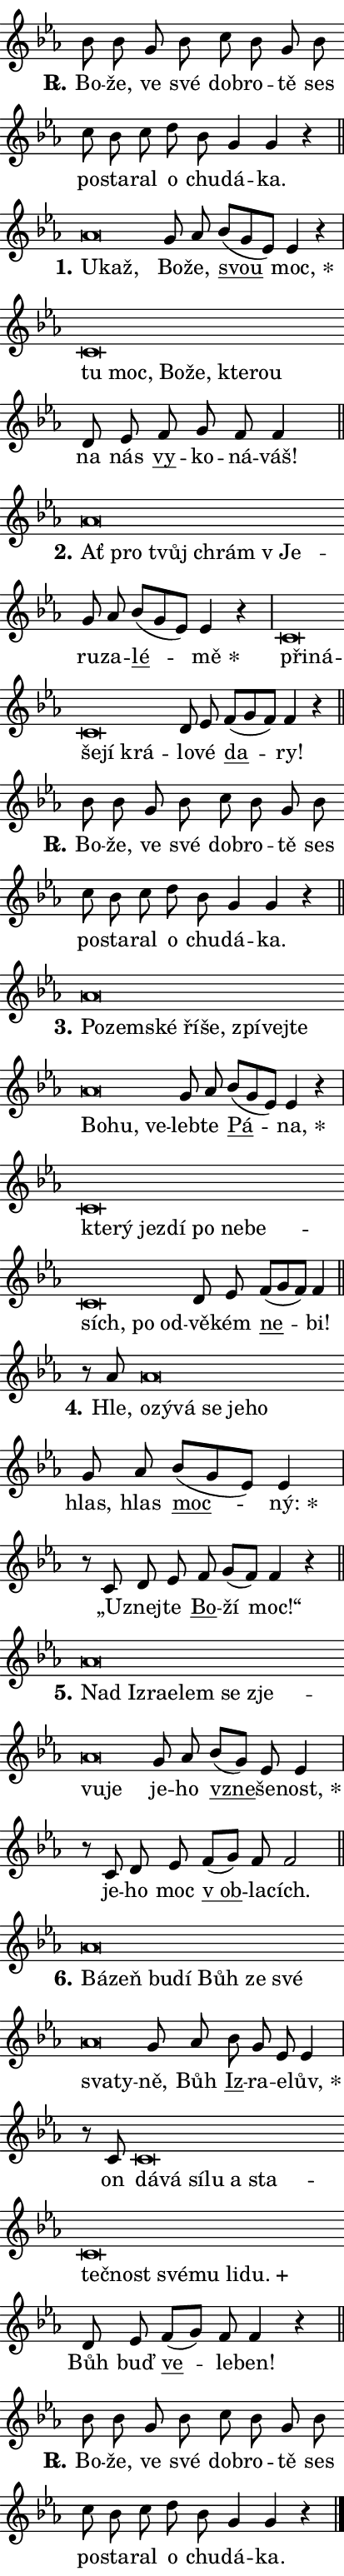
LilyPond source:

\version "2.22.1"
\header { tagline = "" }
\paper {
  indent = 0\cm
  top-margin = 0\cm
  right-margin = 0\cm
  bottom-margin = 0\cm
  left-margin = 0\cm
  paper-width = 7\cm
  page-breaking = #ly:one-page-breaking
  system-system-spacing.basic-distance = #11
  score-system-spacing.basic-distance = #11
  ragged-last = ##f
}


%% Author: Thomas Morley
%% https://lists.gnu.org/archive/html/lilypond-user/2020-05/msg00002.html
#(define (line-position grob)
"Returns position of @var[grob} in current system:
   @code{'start}, if at first time-step
   @code{'end}, if at last time-step
   @code{'middle} otherwise
"
  (let* ((col (ly:item-get-column grob))
         (ln (ly:grob-object col 'left-neighbor))
         (rn (ly:grob-object col 'right-neighbor))
         (col-to-check-left (if (ly:grob? ln) ln col))
         (col-to-check-right (if (ly:grob? rn) rn col))
         (break-dir-left
           (and
             (ly:grob-property col-to-check-left 'non-musical #f)
             (ly:item-break-dir col-to-check-left)))
         (break-dir-right
           (and
             (ly:grob-property col-to-check-right 'non-musical #f)
             (ly:item-break-dir col-to-check-right))))
        (cond ((eqv? 1 break-dir-left) 'start)
              ((eqv? -1 break-dir-right) 'end)
              (else 'middle))))

#(define (tranparent-at-line-position vctor)
  (lambda (grob)
  "Relying on @code{line-position} select the relevant enry from @var{vctor}.
Used to determine transparency,"
    (case (line-position grob)
      ((end) (not (vector-ref vctor 0)))
      ((middle) (not (vector-ref vctor 1)))
      ((start) (not (vector-ref vctor 2))))))

noteHeadBreakVisibility =
#(define-music-function (break-visibility)(vector?)
"Makes @code{NoteHead}s transparent relying on @var{break-visibility}"
#{
  \override NoteHead.transparent =
    #(tranparent-at-line-position break-visibility)
#})

#(define delete-ledgers-for-transparent-note-heads
  (lambda (grob)
    "Reads whether a @code{NoteHead} is transparent.
If so this @code{NoteHead} is removed from @code{'note-heads} from
@var{grob}, which is supposed to be @code{LedgerLineSpanner}.
As a result ledgers are not printed for this @code{NoteHead}"
    (let* ((nhds-array (ly:grob-object grob 'note-heads))
           (nhds-list
             (if (ly:grob-array? nhds-array)
                 (ly:grob-array->list nhds-array)
                 '()))
           ;; Relies on the transparent-property being done before
           ;; Staff.LedgerLineSpanner.after-line-breaking is executed.
           ;; This is fragile ...
           (to-keep
             (remove
               (lambda (nhd)
                 (ly:grob-property nhd 'transparent #f))
               nhds-list)))
      ;; TODO find a better method to iterate over grob-arrays, similiar
      ;; to filter/remove etc for lists
      ;; For now rebuilt from scratch
      (set! (ly:grob-object grob 'note-heads)  '())
      (for-each
        (lambda (nhd)
          (ly:pointer-group-interface::add-grob grob 'note-heads nhd))
        to-keep))))

hideNotes = {
  \noteHeadBreakVisibility #begin-of-line-visible
}
unHideNotes = {
  \noteHeadBreakVisibility #all-visible
}

% work-around for resetting accidentals
% https://lilypond.org/doc/v2.23/Documentation/notation/displaying-rhythms#unmetered-music
cadenzaMeasure = {
  \cadenzaOff
  \partial 1024 s1024
  \cadenzaOn
}

#(define-markup-command (accent layout props text) (markup?)
  "Underline accented syllable"
  (interpret-markup layout props
    #{\markup \override #'(offset . 4.3) \underline { #text }#}))

responsum = \markup \concat {
  "R" \hspace #-1.05 \path #0.1 #'((moveto 0 0.07) (lineto 0.9 0.8)) \hspace #0.05 "."
}

\layout {
    \context {
        \Staff
        \remove "Time_signature_engraver"
        \override LedgerLineSpanner.after-line-breaking = #delete-ledgers-for-transparent-note-heads
    }
    \context {
        \Voice {
            \override NoteHead.output-attributes = #'((class . "notehead"))
            \override Hairpin.height = #0.55
        }
    }
    \context {
        \Lyrics {
            \override StanzaNumber.output-attributes = #'((class . "stanzanumber"))
            \override LyricSpace.minimum-distance = #0.9
            \override LyricText.font-name = #"TeX Gyre Schola"
            \override LyricText.font-size = 1
            \override StanzaNumber.font-name = #"TeX Gyre Schola Bold"
            \override StanzaNumber.font-size = 1
        }
    }
}

% magnetic-lyrics.ily
%
%   written by
%     Jean Abou Samra <jean@abou-samra.fr>
%     Werner Lemberg <wl@gnu.org>
%
%   adapted by
%     Jiri Hon <jiri.hon@gmail.com>
%
% Version 2022-Apr-15

% https://www.mail-archive.com/lilypond-user@gnu.org/msg149350.html

#(define (Left_hyphen_pointer_engraver context)
   "Collect syllable-hyphen-syllable occurrences in lyrics and store
them in properties.  This engraver only looks to the left.  For
example, if the lyrics input is @code{foo -- bar}, it does the
following.

@itemize @bullet
@item
Set the @code{text} property of the @code{LyricHyphen} grob between
@q{foo} and @q{bar} to @code{foo}.

@item
Set the @code{left-hyphen} property of the @code{LyricText} grob with
text @q{foo} to the @code{LyricHyphen} grob between @q{foo} and
@q{bar}.
@end itemize

Use this auxiliary engraver in combination with the
@code{lyric-@/text::@/apply-@/magnetic-@/offset!} hook."
   (let ((hyphen #f)
         (text #f))
     (make-engraver
      (acknowledgers
       ((lyric-syllable-interface engraver grob source-engraver)
        (set! text grob)))
      (end-acknowledgers
       ((lyric-hyphen-interface engraver grob source-engraver)
        ;(when (not (grob::has-interface grob 'lyric-space-interface))
          (set! hyphen grob)));)
      ((stop-translation-timestep engraver)
       (when (and text hyphen)
         (ly:grob-set-object! text 'left-hyphen hyphen))
       (set! text #f)
       (set! hyphen #f)))))

#(define (lyric-text::apply-magnetic-offset! grob)
   "If the space between two syllables is less than the value in
property @code{LyricText@/.details@/.squash-threshold}, move the right
syllable to the left so that it gets concatenated with the left
syllable.

Use this function as a hook for
@code{LyricText@/.after-@/line-@/breaking} if the
@code{Left_@/hyphen_@/pointer_@/engraver} is active."
   (let ((hyphen (ly:grob-object grob 'left-hyphen #f)))
     (when hyphen
       (let ((left-text (ly:spanner-bound hyphen LEFT)))
         (when (grob::has-interface left-text 'lyric-syllable-interface)
           (let* ((common (ly:grob-common-refpoint grob left-text X))
                  (this-x-ext (ly:grob-extent grob common X))
                  (left-x-ext
                   (begin
                     ;; Trigger magnetism for left-text.
                     (ly:grob-property left-text 'after-line-breaking)
                     (ly:grob-extent left-text common X)))
                  ;; `delta` is the gap width between two syllables.
                  (delta (- (interval-start this-x-ext)
                            (interval-end left-x-ext)))
                  (details (ly:grob-property grob 'details))
                  (threshold (assoc-get 'squash-threshold details 0.2)))
             (when (< delta threshold)
               (let* (;; We have to manipulate the input text so that
                      ;; ligatures crossing syllable boundaries are not
                      ;; disabled.  For languages based on the Latin
                      ;; script this is essentially a beautification.
                      ;; However, for non-Western scripts it can be a
                      ;; necessity.
                      (lt (ly:grob-property left-text 'text))
                      (rt (ly:grob-property grob 'text))
                      (is-space (grob::has-interface hyphen 'lyric-space-interface))
                      (space (if is-space " " ""))
                      (space-markup (grob-interpret-markup grob " "))
                      (space-size (interval-length (ly:stencil-extent space-markup X)))
                      (extra-delta (if is-space space-size 0))
                      ;; Append new syllable.
                      (ltrt-space (if (and (string? lt) (string? rt))
                                (string-append lt space rt)
                                (make-concat-markup (list lt space rt))))
                      ;; Right-align `ltrt` to the right side.
                      (ltrt-space-markup (grob-interpret-markup
                               grob
                               (make-translate-markup
                                (cons (interval-length this-x-ext) 0)
                                (make-right-align-markup ltrt-space)))))
                 (begin
                   ;; Don't print `left-text`.
                   (ly:grob-set-property! left-text 'stencil #f)
                   ;; Set text and stencil (which holds all collected
                   ;; syllables so far) and shift it to the left.
                   (ly:grob-set-property! grob 'text ltrt-space)
                   (ly:grob-set-property! grob 'stencil ltrt-space-markup)
                   (ly:grob-translate-axis! grob (- (- delta extra-delta)) X))))))))))


#(define (lyric-hyphen::displace-bounds-first grob)
   ;; Make very sure this callback isn't triggered too early.
   (let ((left (ly:spanner-bound grob LEFT))
         (right (ly:spanner-bound grob RIGHT)))
     (ly:grob-property left 'after-line-breaking)
     (ly:grob-property right 'after-line-breaking)
     (ly:lyric-hyphen::print grob)))

squashThreshold = #0.4

\layout {
  \context {
    \Lyrics
    \consists #Left_hyphen_pointer_engraver
    \override LyricText.after-line-breaking =
      #lyric-text::apply-magnetic-offset!
    \override LyricHyphen.stencil = #lyric-hyphen::displace-bounds-first
    \override LyricText.details.squash-threshold = \squashThreshold
    \override LyricHyphen.minimum-distance = 0
    \override LyricHyphen.minimum-length = \squashThreshold
  }
}

squash = \override LyricText.details.squash-threshold = 9999
unSquash = \override LyricText.details.squash-threshold = \squashThreshold

left = \override LyricText.self-alignment-X = #LEFT
unLeft = \revert LyricText.self-alignment-X

starOffset = #(lambda (grob) 
                (let ((x_offset (ly:self-alignment-interface::aligned-on-x-parent grob)))
                  (if (= x_offset 0) 0 (+ x_offset 1.2))))

star = #(define-music-function (syllable)(string?)
"Append star separator at the end of a syllable"
#{
  \once \override LyricText.X-offset = #starOffset
  \lyricmode { \markup {
    #syllable
    \override #'((font-name . "TeX Gyre Schola Bold")) \hspace #0.2 \lower #0.65 \larger "*"
  } }
#})

starAccent = #(define-music-function (syllable)(string?)
"Append star separator at the end of a syllable and make accent"
#{
  \once \override LyricText.X-offset = #starOffset
  \lyricmode { \markup {
    \accent #syllable
    \override #'((font-name . "TeX Gyre Schola Bold")) \hspace #0.2 \lower #0.65 \larger "*"
  } }
#})

breath = #(define-music-function (syllable)(string?)
"Append breathing indicator at the end of a syllable"
#{
  \lyricmode { \markup { #syllable "+" } }
#})

optionalBreath = #(define-music-function (syllable)(string?)
"Append optional breathing indicator at the end of a syllable"
#{
  \lyricmode { \markup { #syllable "(+)" } }
#})


\score {
    <<
        \new Voice = "melody" { \cadenzaOn \key es \major \relative { bes'8 bes g bes c bes g bes \bar "" c bes c \bar "" d bes g4 g r \cadenzaMeasure \bar "||" \break }
\relative { as'\breve*1/16 \hideNotes \breve*1/16 \bar "" \unHideNotes g8 as \bar "" bes[( g es)] es4 r \cadenzaMeasure \bar "|" c\breve*1/16 \hideNotes \breve*1/16 \bar "" \breve*1/16 \bar "" \breve*1/16 \bar "" \breve*1/16 \breve*1/16 \bar "" \unHideNotes d8 es \bar "" f g f f4 \cadenzaMeasure \bar "||" \break }
\relative { as'\breve*1/16 \hideNotes \breve*1/16 \bar "" \breve*1/16 \bar "" \breve*1/16 \breve*1/16 \bar "" \unHideNotes g8 as \bar "" bes[( g es)] es4 r \cadenzaMeasure \bar "|" c\breve*1/16 \hideNotes \breve*1/16 \bar "" \breve*1/16 \bar "" \breve*1/16 \breve*1/16 \bar "" \unHideNotes d8 es \bar "" f[( g f)] f4 r \cadenzaMeasure \bar "||" \break }
\relative { bes'8 bes g bes c bes g bes \bar "" c bes c \bar "" d bes g4 g r \cadenzaMeasure \bar "||" \break }
\relative { as'\breve*1/16 \hideNotes \breve*1/16 \bar "" \breve*1/16 \bar "" \breve*1/16 \bar "" \breve*1/16 \bar "" \breve*1/16 \bar "" \breve*1/16 \bar "" \breve*1/16 \bar "" \breve*1/16 \bar "" \breve*1/16 \breve*1/16 \bar "" \unHideNotes g8 as \bar "" bes[( g es)] es4 r \cadenzaMeasure \bar "|" c\breve*1/16 \hideNotes \breve*1/16 \bar "" \breve*1/16 \bar "" \breve*1/16 \bar "" \breve*1/16 \bar "" \breve*1/16 \bar "" \breve*1/16 \bar "" \breve*1/16 \bar "" \breve*1/16 \breve*1/16 \bar "" \unHideNotes d8 es \bar "" f[( g f)] f4 \cadenzaMeasure \bar "||" \break }
\relative { r8 as'8 as\breve*1/16 \hideNotes \breve*1/16 \bar "" \breve*1/16 \bar "" \breve*1/16 \bar "" \breve*1/16 \breve*1/16 \bar "" \unHideNotes g8 as \bar "" bes[( g es)] es4 \cadenzaMeasure \bar "|" r8 c8 d8 es \bar "" f g[( f)] f4 r \cadenzaMeasure \bar "||" \break }
\relative { as'\breve*1/16 \hideNotes \breve*1/16 \bar "" \breve*1/16 \bar "" \breve*1/16 \bar "" \breve*1/16 \bar "" \breve*1/16 \bar "" \breve*1/16 \bar "" \breve*1/16 \breve*1/16 \bar "" \unHideNotes g8 as \bar "" bes[( g)] es es4 \cadenzaMeasure \bar "|" r8 c8 d8 es \bar "" f[( g)] f f2 \cadenzaMeasure \bar "||" \break }
\relative { as'\breve*1/16 \hideNotes \breve*1/16 \bar "" \breve*1/16 \bar "" \breve*1/16 \bar "" \breve*1/16 \bar "" \breve*1/16 \bar "" \breve*1/16 \bar "" \breve*1/16 \breve*1/16 \bar "" \unHideNotes g8 as \bar "" bes g es es4 \cadenzaMeasure \bar "|" r8 c8 c\breve*1/16 \hideNotes \breve*1/16 \bar "" \breve*1/16 \bar "" \breve*1/16 \bar "" \breve*1/16 \bar "" \breve*1/16 \bar "" \breve*1/16 \bar "" \breve*1/16 \bar "" \breve*1/16 \bar "" \breve*1/16 \bar "" \breve*1/16 \breve*1/16 \bar "" \unHideNotes d8 es \bar "" f[( g)] f f4 r \cadenzaMeasure \bar "||" \break }
\relative { bes'8 bes g bes c bes g bes \bar "" c bes c \bar "" d bes g4 g r \cadenzaMeasure \bar "||" \break } \bar "|." }
        \new Lyrics \lyricsto "melody" { \lyricmode { \set stanza = \responsum
Bo -- že, ve své dob -- ro -- tě ses po -- sta -- ral o chu -- dá -- ka.
\set stanza = "1."
\left U -- \squash kaž, \unLeft \unSquash Bo -- že, \markup \accent svou \star moc, \left tu \squash moc, Bo -- že, kte -- rou \unLeft \unSquash na nás \markup \accent vy -- ko -- ná -- váš!
\set stanza = "2."
\left Ať \squash pro tvůj chrám "v Je" -- \unLeft \unSquash ru -- za -- \markup \accent lé -- \star mě \left při -- \squash ná -- še -- jí krá -- \unLeft \unSquash lo -- vé \markup \accent da -- ry!
\set stanza = \responsum
Bo -- že, ve své dob -- ro -- tě ses po -- sta -- ral o chu -- dá -- ka.
\set stanza = "3."
\left Po -- \squash zem -- ské ří -- še, zpí -- vej -- te Bo -- hu, ve -- \unLeft \unSquash leb -- te \markup \accent Pá -- \star na, \left kte -- \squash rý jez -- dí po ne -- be -- sích, po od -- \unLeft \unSquash vě -- kém \markup \accent ne -- bi!
\set stanza = "4."
Hle, \left o -- \squash zý -- vá se je -- ho \unLeft \unSquash hlas, hlas \markup \accent moc -- \star ný: „U -- znej -- te \markup \accent Bo -- ží moc!“
\set stanza = "5."
\left Nad \squash Iz -- ra -- e -- lem se zje -- vu -- je \unLeft \unSquash je -- ho \markup \accent vzne -- še -- \star nost, je -- ho moc \markup \accent "v ob" -- la -- cích.
\set stanza = "6."
\left Bá -- \squash zeň bu -- dí Bůh ze své sva -- ty -- \unLeft \unSquash ně, Bůh \markup \accent Iz -- ra -- e -- \star lův, on \left dá -- \squash vá sí -- lu a sta -- teč -- nost své -- mu li -- \breath "du." \unLeft \unSquash Bůh buď \markup \accent ve -- le -- ben!
\set stanza = \responsum
Bo -- že, ve své dob -- ro -- tě ses po -- sta -- ral o chu -- dá -- ka. } }
    >>
    \layout {}
}
